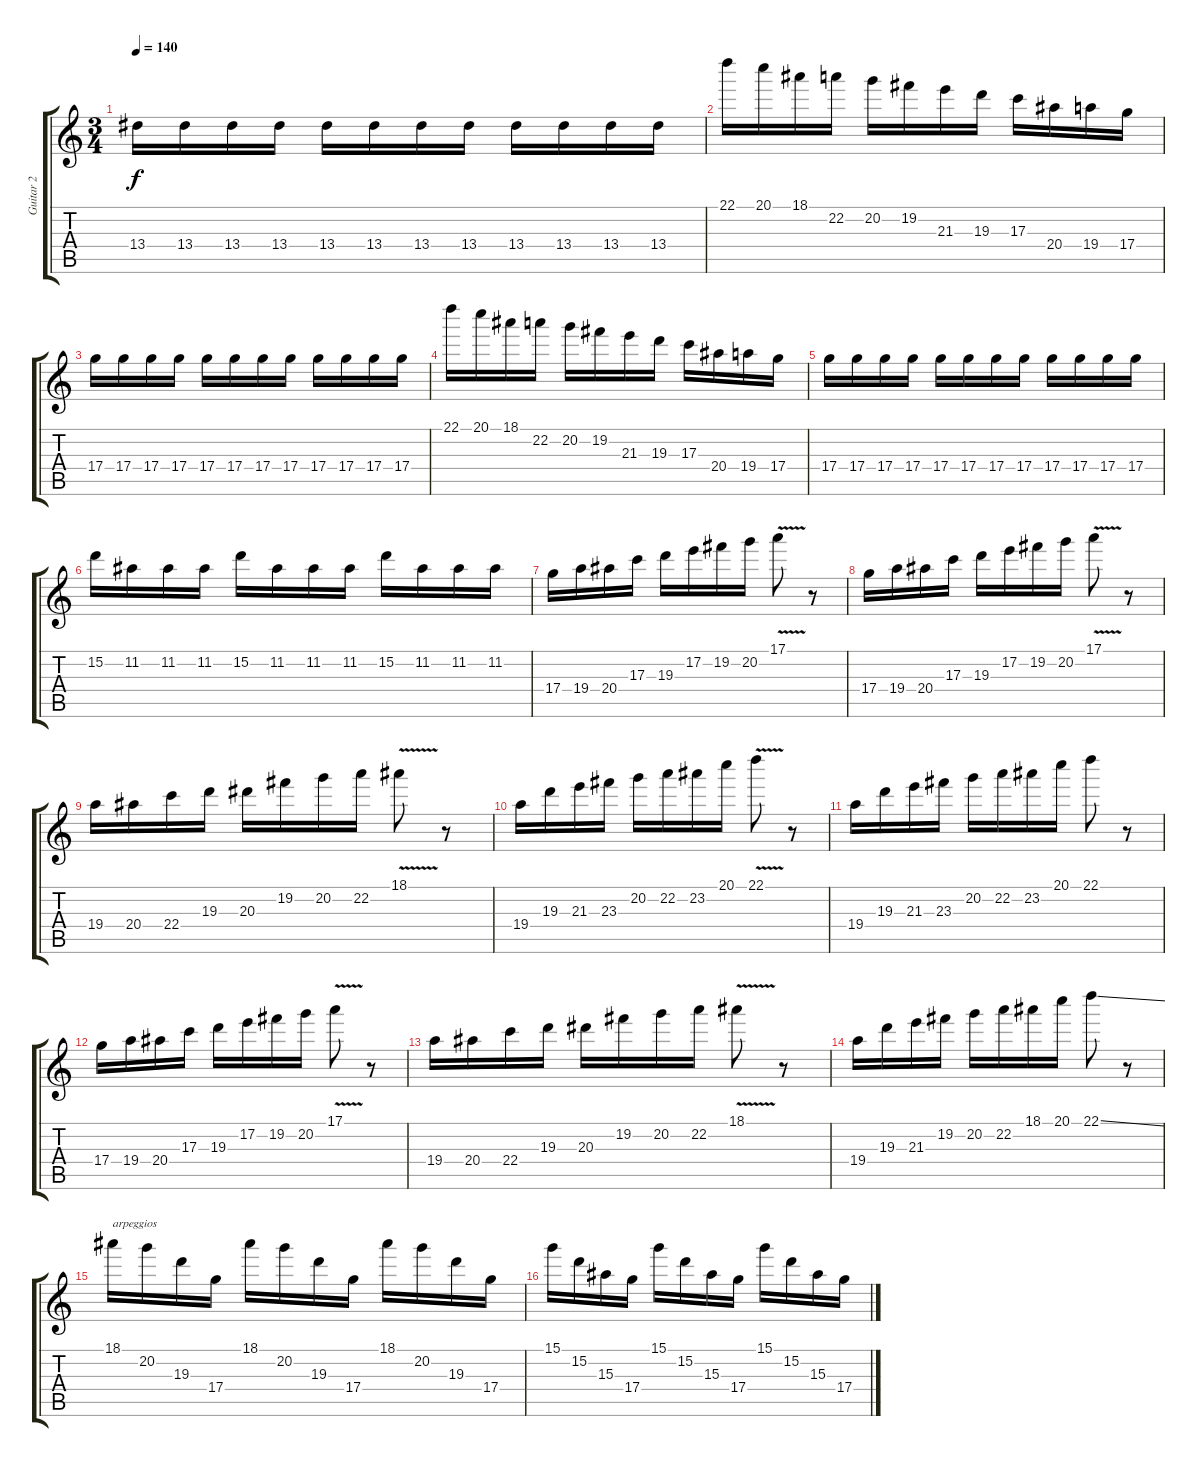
\track ("Guitar 2" "Guitar 2") {instrument distortionguitar}
\staff {score tabs}
\tuning (E4 B3 G3 D3 A2 E2) {hide}
\ts (3 4)
\tempo 140
\clef g2
\ks c
13.4.16{dy f} 13.4.16 13.4.16 13.4.16 13.4.16 13.4.16 13.4.16 13.4.16 13.4.16 13.4.16 13.4.16 13.4.16 |
22.1.16 20.1.16 18.1.16 22.2.16 20.2.16 19.2.16 21.3.16 19.3.16 17.3.16 20.4.16 19.4.16 17.4.16 |
17.4.16 17.4.16 17.4.16 17.4.16 17.4.16 17.4.16 17.4.16 17.4.16 17.4.16 17.4.16 17.4.16 17.4.16 |
22.1.16 20.1.16 18.1.16 22.2.16 20.2.16 19.2.16 21.3.16 19.3.16 17.3.16 20.4.16 19.4.16 17.4.16 |
17.4.16 17.4.16 17.4.16 17.4.16 17.4.16 17.4.16 17.4.16 17.4.16 17.4.16 17.4.16 17.4.16 17.4.16 |
15.2.16 11.2.16 11.2.16 11.2.16 15.2.16 11.2.16 11.2.16 11.2.16 15.2.16 11.2.16 11.2.16 11.2.16 |
17.4.16 19.4.16 20.4.16 17.3.16 19.3.16 17.2.16 19.2.16 20.2.16 17.1{v}.8 r.8 |
17.4.16 19.4.16 20.4.16 17.3.16 19.3.16 17.2.16 19.2.16 20.2.16 17.1{v}.8 r.8 |
19.4.16 20.4.16 22.4.16 19.3.16 20.3.16 19.2.16 20.2.16 22.2.16 18.1{v}.8 r.8 |
19.4.16 19.3.16 21.3.16 23.3.16 20.2.16 22.2.16 23.2.16 20.1.16 22.1{v}.8 r.8 |
19.4.16 19.3.16 21.3.16 23.3.16 20.2.16 22.2.16 23.2.16 20.1.16 22.1.8 r.8 |
17.4.16 19.4.16 20.4.16 17.3.16 19.3.16 17.2.16 19.2.16 20.2.16 17.1{v}.8 r.8 |
19.4.16 20.4.16 22.4.16 19.3.16 20.3.16 19.2.16 20.2.16 22.2.16 18.1{v}.8 r.8 |
19.4.16 19.3.16 21.3.16 19.2.16 20.2.16 22.2.16 18.1.16 20.1.16 22.1{ss}.8 r.8 |
18.1.16{txt "arpeggios"} 20.2.16 19.3.16 17.4.16 18.1.16 20.2.16 19.3.16 17.4.16 18.1.16 20.2.16 19.3.16 17.4.16 |
15.1.16 15.2.16 15.3.16 17.4.16 15.1.16 15.2.16 15.3.16 17.4.16 15.1.16 15.2.16 15.3.16 17.4.16
